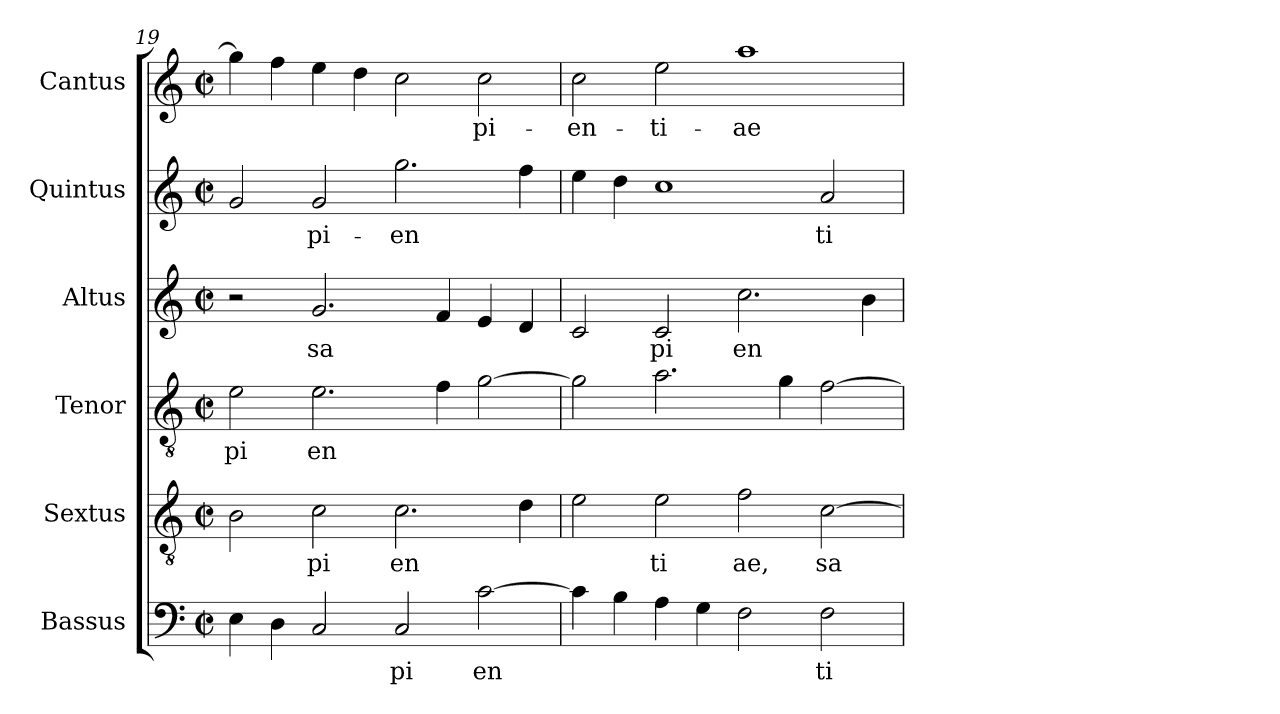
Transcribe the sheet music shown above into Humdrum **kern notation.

**kern	**text	**kern	**text	**kern	**text	**kern	**text	**kern	**text	**kern	**text
*part6	*part6	*part5	*part5	*part4	*part4	*part3	*part3	*part2	*part2	*part1	*part1
*staff6	*staff6	*staff5	*staff5	*staff4	*staff4	*staff3	*staff3	*staff2	*staff2	*staff1	*staff1
*I"Bassus	*	*I"Sextus	*	*I"Tenor	*	*I"Altus	*	*I"Quintus	*	*I"Cantus	*
*clefF4	*	*clefGv2	*	*clefGv2	*	*clefG2	*	*clefG2	*	*clefG2	*
*k[]	*	*k[]	*	*k[]	*	*k[]	*	*k[]	*	*k[]	*
*C:	*	*C:	*	*C:	*	*C:	*	*C:	*	*C:	*
*M2/2	*	*M2/2	*	*M2/2	*	*M2/2	*	*M2/2	*	*M2/2	*
*met(c|)	*	*met(c|)	*	*met(c|)	*	*met(c|)	*	*met(c|)	*	*met(c|)	*
=19	=19	=19	=19	=19	=19	=19	=19	=19	=19	=19	=19
!	!LO:LY:b:cj	!	!LO:LY:b:cj	!	!LO:LY:b:cj	!	!	!	!LO:LY:b:cj	!	!LO:LY:b:cj
4E\	.	2B\	--	2e\	-pi	2r	.	2g/	--	4gg\]	--
!	!LO:LY:b:cj	!	!	!	!	!	!	!	!	!	!LO:LY:b:cj
4D\	.	.	.	.	.	.	.	.	.	4ff\	--
!	!LO:LY:b:cj	!	!LO:LY:b:cj	!	!LO:LY:b:cj	!	!LO:LY:b:cj	!	!LO:LY:b:cj	!	!LO:LY:b:cj
2C/	.	2c\	-pi	2.e\	en	2.g/	sa	2g/	-pi-	4ee\	--
!	!	!	!	!	!	!	!	!	!	!	!LO:LY:b:cj
.	.	.	.	.	.	.	.	.	.	4dd\	--
!	!LO:LY:b:cj	!	!LO:LY:b:cj	!	!	!	!	!	!LO:LY:b:cj	!	!LO:LY:b:cj
2C/	pi	2.c\	en	.	.	.	.	2.gg\	-en-	2cc\	--
!	!	!	!	!	!LO:LY:b:cj	!	!LO:LY:b:cj	!	!	!	!
.	.	.	.	4f\	.	4f/	.	.	.	.	.
!	!LO:LY:b:cj	!	!	!	!LO:LY:b:cj	!	!LO:LY:b:cj	!	!	!	!LO:LY:b:cj
[>2c\	en	.	.	[>2g\	.	4e/	.	.	.	2cc\	-pi-
!	!	!	!LO:LY:b:cj	!	!	!	!LO:LY:b:cj	!	!LO:LY:b:cj	!	!
.	.	4d\	.	.	.	4d/	.	4ff\	--	.	.
=20	=20	=20	=20	=20	=20	=20	=20	=20	=20	=20	=20
!	!LO:LY:b:cj	!	!LO:LY:b:cj	!	!LO:LY:b:cj	!	!LO:LY:b:cj	!	!LO:LY:b:cj	!	!LO:LY:b:cj
4c\]	.	2e\	.	2g\]	.	2c/	.	4ee\	--	2cc\	-en-
!	!LO:LY:b:cj	!	!	!	!	!	!	!	!LO:LY:b:cj	!	!
4B\	.	.	.	.	.	.	.	4dd\	--	.	.
!	!LO:LY:b:cj	!	!LO:LY:b:cj	!	!LO:LY:b:cj	!	!LO:LY:b:cj	!	!LO:LY:b:cj	!	!LO:LY:b:cj
4A\	.	2e\	ti	2.a\	.	2c/	pi	1cc	--	2ee\	-ti-
!	!LO:LY:b:cj	!	!	!	!	!	!	!	!	!	!
4G\	.	.	.	.	.	.	.	.	.	.	.
!	!LO:LY:b:cj	!	!LO:LY:b:cj	!	!	!	!LO:LY:b:cj	!	!	!	!LO:LY:b:cj
2F\	.	2f\	ae,	.	.	2.cc\	en	.	.	1aa	-ae
!	!	!	!	!	!LO:LY:b:cj	!	!	!	!	!	!
.	.	.	.	4g\	.	.	.	.	.	.	.
!	!LO:LY:b:cj	!	!LO:LY:b:cj	!	!LO:LY:b:cj	!	!	!	!LO:LY:b:cj	!	!
2F\	ti	[>2c\	sa	[>2f\	.	.	.	2a/	-ti-	.	.
!	!	!	!	!	!	!	!LO:LY:b:cj	!	!	!	!
.	.	.	.	.	.	4b\	.	.	.	.	.
=	=	=	=	=	=	=	=	=	=	=	=
*-	*-	*-	*-	*-	*-	*-	*-	*-	*-	*-	*-
